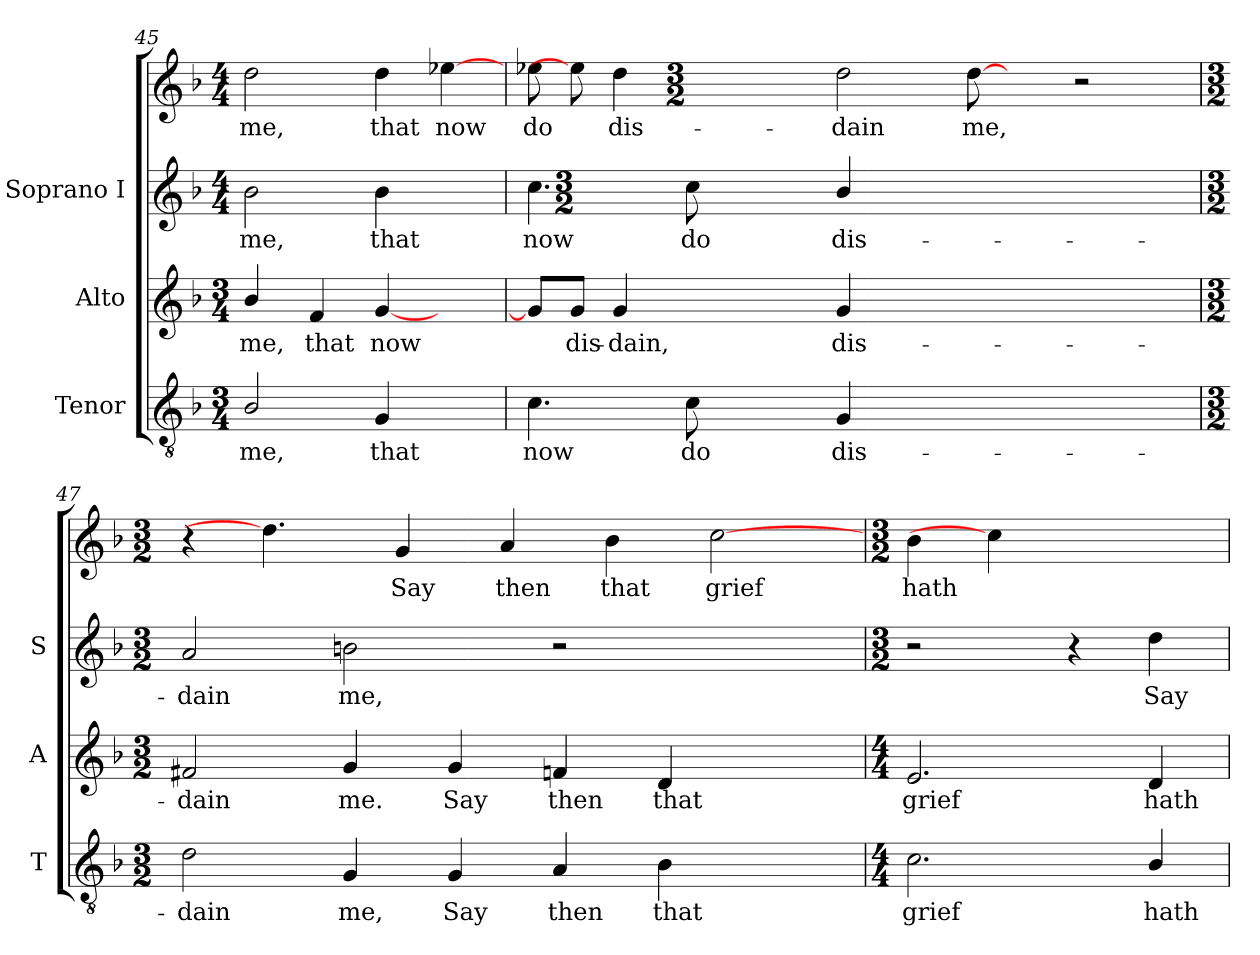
**kern	**text	**kern	**text	**kern	**text	**kern	**text
*part3	*part3	*part2	*part2	*part1	*part1	*part1	*part1
*staff4	*staff4	*staff3	*staff3	*staff2	*staff2	*staff1	*staff1
*I"Tenor	*	*I"Alto	*	*I"Soprano I	*	*	*
*I'T	*	*I'A	*	*I'S	*	*	*
*clefGv2	*	*clefG2	*	*clefG2	*	*clefG2	*
*k[b-]	*	*k[b-]	*	*k[b-]	*	*k[b-]	*
*F:	*	*F:	*	*F:	*	*F:	*
*M3/4	*	*M3/4	*	*M4/4	*	*M4/4	*
=45	=45	=45	=45	=45	=45	=45	=45
!	!LO:LY:b	!	!LO:LY:b	!	!LO:LY:b	!	!LO:LY:b
2B-/	me,	4b-/	me,	2b-	me,	2dd	me,
!	!	!	!LO:LY:b	!	!	!	!
.	.	4f	that	.	.	.	.
!	!LO:LY:b	!	!LO:LY:b	!	!LO:LY:b	!	!LO:LY:b
4G	that	[4g	now	4b-	that	4dd	that
!	!	!	!	!	!	!	!LO:LY:b
4ryy	.	4ryy	.	4ryy	.	[4ee-X	now
=46	=46	=46	=46	=46	=46	=46	=46
!	!LO:LY:b	!	!	!	!LO:LY:b	!	!LO:LY:b
4.c	now	8g/L]	.	4.cc	now	8ee-X	do
!	!	!	!LO:LY:b	!	!	!	!
.	.	8g/J	dis-	.	.	8ee-]	.
!	!	!	!LO:LY:b	!	!	!	!LO:LY:b
.	.	4g	-dain,	.	.	4dd	dis-
*	*	*	*	*M3/2	*	*M3/2	*
!	!LO:LY:b	!	!	!	!LO:LY:b	!	!
8c	do	.	.	8cc	do	.	.
!	!LO:LY:b	!	!LO:LY:b	!	!LO:LY:b	!	!LO:LY:b
4G	dis-	4g	dis-	4b-/	dis-	2dd	-dain
1ryy	.	1ryy	.	1ryy	.	.	.
!	!	!	!	!	!	!	!LO:LY:b
.	.	.	.	.	.	[8dd	me,
.	.	.	.	.	.	4ryy	.
.	.	.	.	.	.	2r	.
8ryy	.	8ryy	.	8ryy	.	.	.
=47	=47	=47	=47	=47	=47	=47	=47
*M3/2	*	*M3/2	*	*M3/2	*	*M3/2	*
!	!LO:LY:b	!	!LO:LY:b	!	!LO:LY:b	!	!
2d	-dain	2f#X	-dain	2a	dain	4r	.
.	.	.	.	.	.	4.dd]	.
!	!LO:LY:b	!	!LO:LY:b	!	!LO:LY:b	!	!
4G	me,	4g	me.	2bn	me,	.	.
!	!	!	!	!	!	!	!LO:LY:b
.	.	.	.	.	.	4g	-Say
!	!LO:LY:b	!	!LO:LY:b	!	!	!	!
4G	Say	4g	Say	.	.	.	.
!	!	!	!	!	!	!	!LO:LY:b
.	.	.	.	.	.	4a	then
!	!LO:LY:b	!	!LO:LY:b	!	!	!	!
4A	then	4fn	then	2r	.	.	.
!	!	!	!	!	!	!	!LO:LY:b
.	.	.	.	.	.	4b-	that
!	!LO:LY:b	!	!LO:LY:b	!	!	!	!
4B-	that	4d	that	.	.	.	.
!	!	!	!	!	!	!	!LO:LY:b
.	.	.	.	.	.	[2cc	grief
4.ryy	.	4.ryy	.	4.ryy	.	.	.
=48	=48	=48	=48	=48	=48	=48	=48
*M4/4	*	*M4/4	*	*M3/2	*	*M3/2	*
!	!LO:LY:b	!	!LO:LY:b	!	!	!	!LO:LY:b
2.c	grief	2.e	grief	2r	.	4b-	hath
.	.	.	.	.	.	4cc]	.
.	.	.	.	4r	.	2ryy	.
!	!LO:LY:b	!	!LO:LY:b	!	!LO:LY:b	!	!
4B-/	hath	4d	hath	4dd	Say	.	.
=	=	=	=	=	=	=	=
*-	*-	*-	*-	*-	*-	*-	*-
